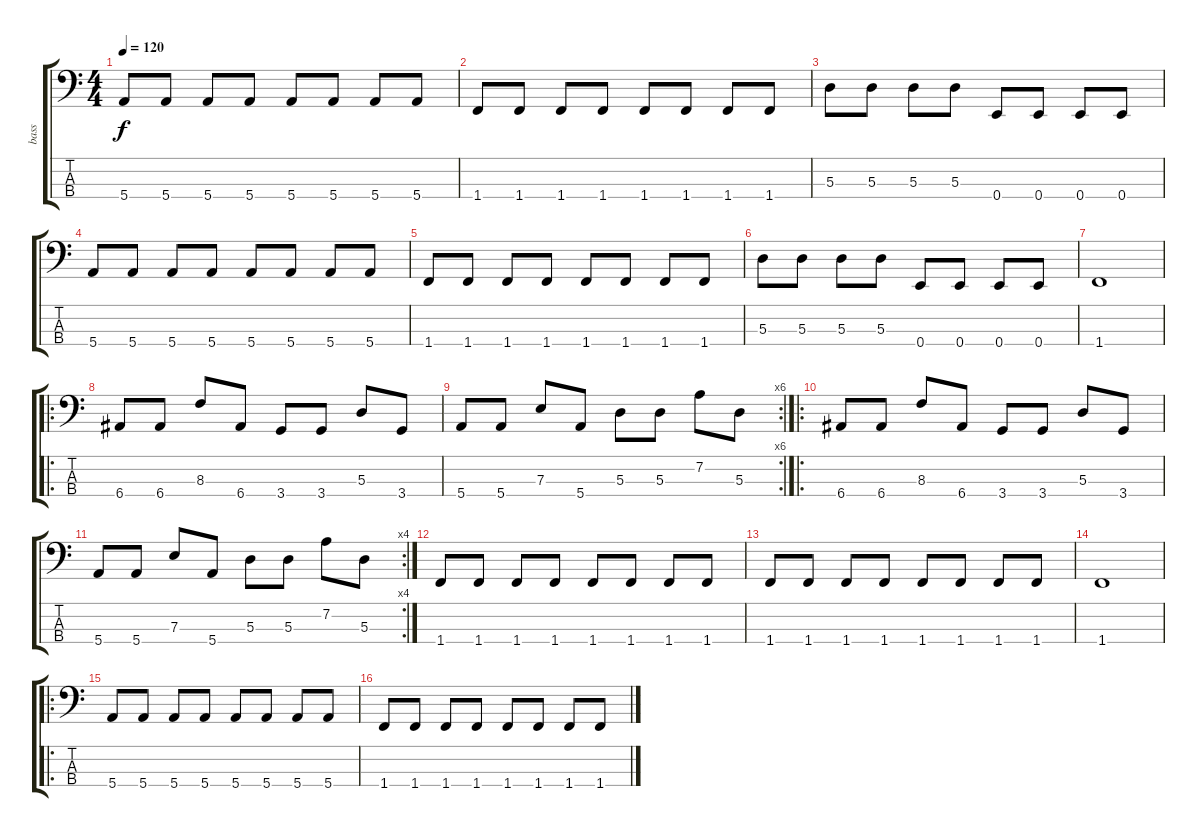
\track ("bass" "bass") {instrument electricbassfinger}
\staff {score tabs}
\tuning (G2 D2 A1 E1) {hide}
\ts (4 4)
\tempo 120
\clef f4
\ks c
5.4.8{dy f} 5.4.8 5.4.8 5.4.8 5.4.8 5.4.8 5.4.8 5.4.8 |
1.4.8 1.4.8 1.4.8 1.4.8 1.4.8 1.4.8 1.4.8 1.4.8 |
5.3.8 5.3.8 5.3.8 5.3.8 0.4.8 0.4.8 0.4.8 0.4.8 |
5.4.8 5.4.8 5.4.8 5.4.8 5.4.8 5.4.8 5.4.8 5.4.8 |
1.4.8 1.4.8 1.4.8 1.4.8 1.4.8 1.4.8 1.4.8 1.4.8 |
5.3.8 5.3.8 5.3.8 5.3.8 0.4.8 0.4.8 0.4.8 0.4.8 |
1.4.1 |
\ro
6.4.8 6.4.8 8.3.8 6.4.8 3.4.8 3.4.8 5.3.8 3.4.8 |
\rc 6
5.4.8 5.4.8 7.3.8 5.4.8 5.3.8 5.3.8 7.2.8 5.3.8 |
\ro
6.4.8 6.4.8 8.3.8 6.4.8 3.4.8 3.4.8 5.3.8 3.4.8 |
\rc 4
5.4.8 5.4.8 7.3.8 5.4.8 5.3.8 5.3.8 7.2.8 5.3.8 |
1.4.8 1.4.8 1.4.8 1.4.8 1.4.8 1.4.8 1.4.8 1.4.8 |
1.4.8 1.4.8 1.4.8 1.4.8 1.4.8 1.4.8 1.4.8 1.4.8 |
1.4.1 |
\ro
5.4.8 5.4.8 5.4.8 5.4.8 5.4.8 5.4.8 5.4.8 5.4.8 |
1.4.8 1.4.8 1.4.8 1.4.8 1.4.8 1.4.8 1.4.8 1.4.8
